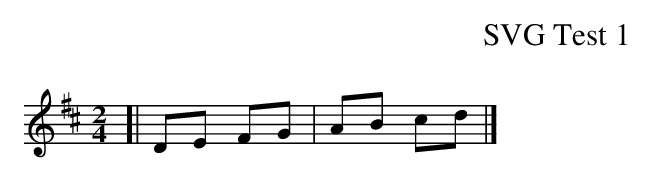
X:1
T:SVG Test 1
M:2/4
L:1/8
K:D
[| DE FG | AB cd |]
